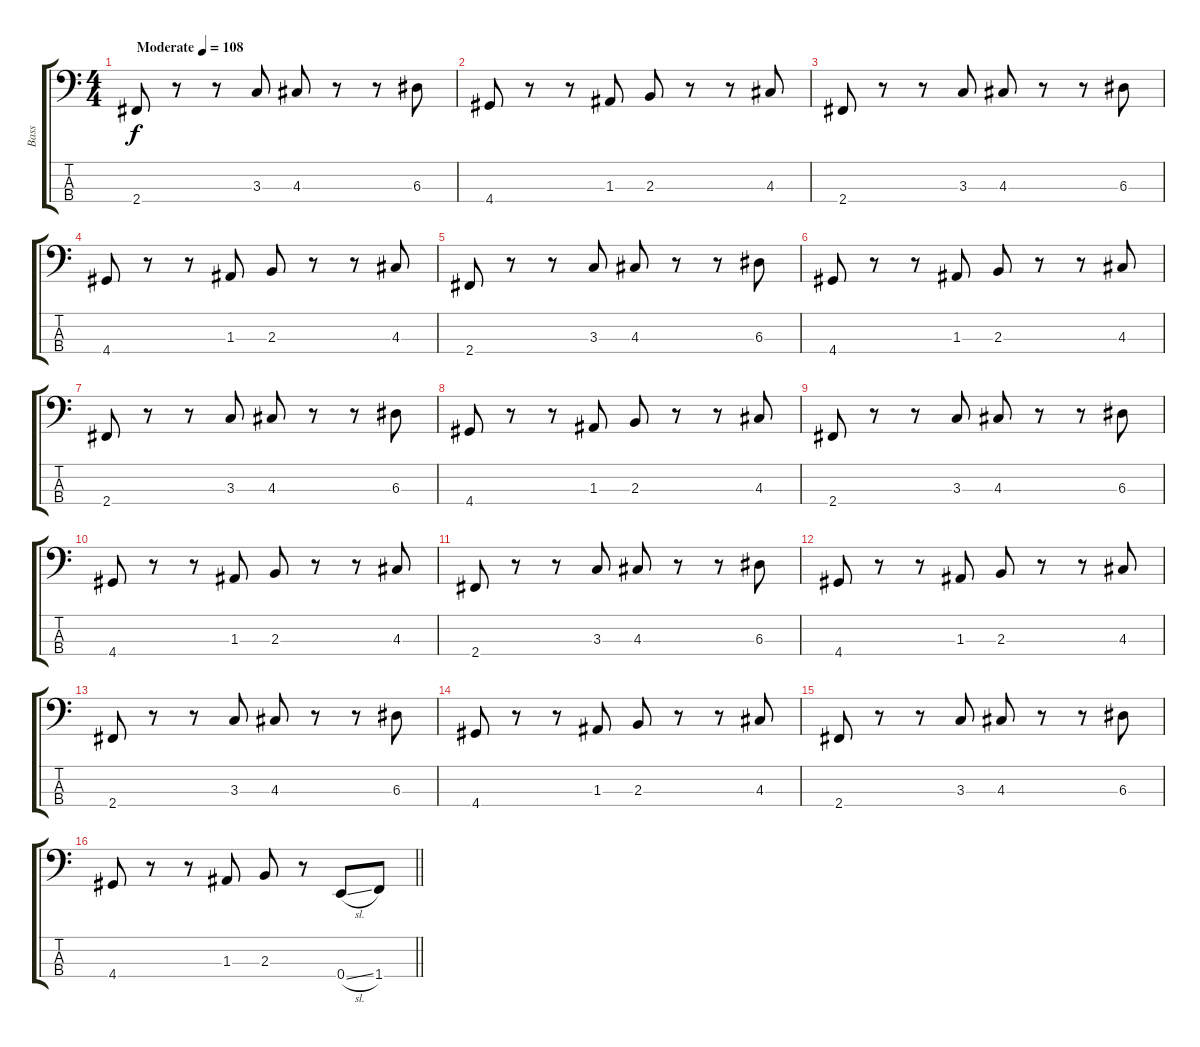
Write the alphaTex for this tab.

\track ("Bass" "Bass") {instrument electricbassfinger}
\staff {score tabs}
\tuning (G2 D2 A1 E1) {hide}
\ts (4 4)
\tempo (108 "Moderate")
\clef f4
\ks c
2.4.8{dy f instrument electricbassfinger} r.8 r.8 3.3.8 4.3.8 r.8 r.8 6.3.8 |
4.4.8 r.8 r.8 1.3.8 2.3.8 r.8 r.8 4.3.8 |
2.4.8 r.8 r.8 3.3.8 4.3.8 r.8 r.8 6.3.8 |
4.4.8 r.8 r.8 1.3.8 2.3.8 r.8 r.8 4.3.8 |
2.4.8 r.8 r.8 3.3.8 4.3.8 r.8 r.8 6.3.8 |
4.4.8 r.8 r.8 1.3.8 2.3.8 r.8 r.8 4.3.8 |
2.4.8 r.8 r.8 3.3.8 4.3.8 r.8 r.8 6.3.8 |
4.4.8 r.8 r.8 1.3.8 2.3.8 r.8 r.8 4.3.8 |
2.4.8 r.8 r.8 3.3.8 4.3.8 r.8 r.8 6.3.8 |
4.4.8 r.8 r.8 1.3.8 2.3.8 r.8 r.8 4.3.8 |
2.4.8 r.8 r.8 3.3.8 4.3.8 r.8 r.8 6.3.8 |
4.4.8 r.8 r.8 1.3.8 2.3.8 r.8 r.8 4.3.8 |
2.4.8 r.8 r.8 3.3.8 4.3.8 r.8 r.8 6.3.8 |
4.4.8 r.8 r.8 1.3.8 2.3.8 r.8 r.8 4.3.8 |
2.4.8 r.8 r.8 3.3.8 4.3.8 r.8 r.8 6.3.8 |
\barLineRight lightlight
4.4.8 r.8 r.8 1.3.8 2.3.8 r.8 0.4{sl}.8 1.4.8
